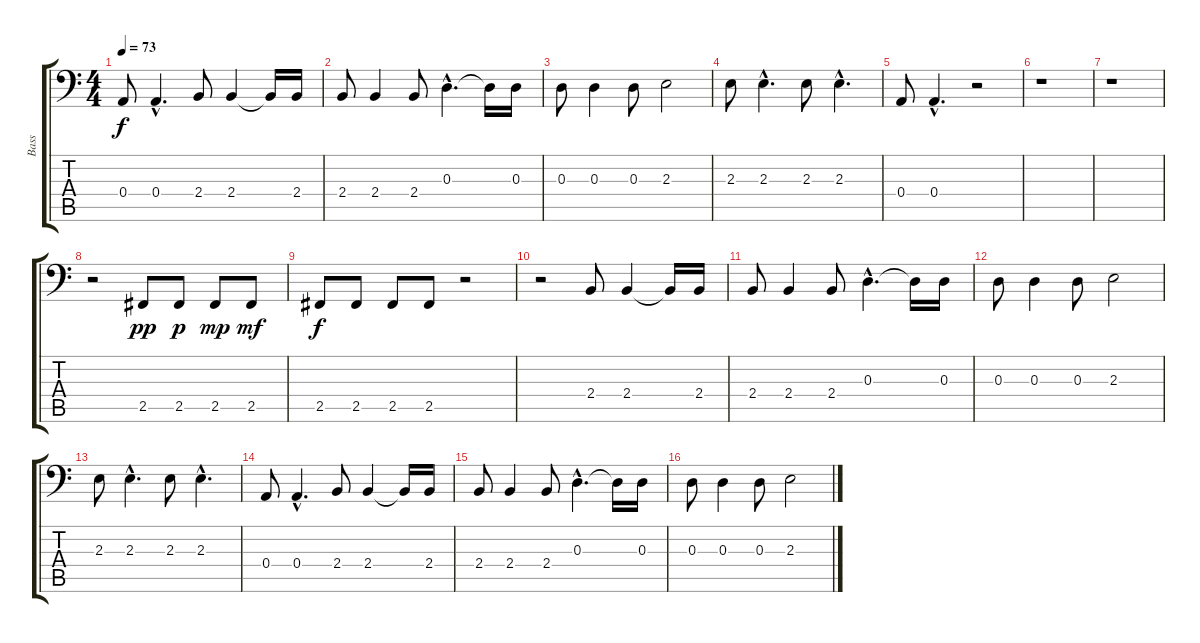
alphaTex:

\track ("Bass" "Bass") {instrument electricbassfinger}
\staff {score tabs}
\tuning (C3 G2 D2 A1 E1 B0) {hide}
\ts (4 4)
\tempo 73
\clef f4
\ks c
0.4.8{dy f} 0.4{hac}.4{d} 2.4.8 2.4.4 2.4{t}.16 2.4.16 |
2.4.8 2.4.4 2.4.8 0.3{hac}.4{d} 0.3{t}.16 0.3.16 |
0.3.8 0.3.4 0.3.8 2.3.2 |
2.3.8 2.3{hac}.4{d} 2.3.8 2.3{hac}.4{d} |
0.4.8 0.4{hac}.4{d} r.2 |
r.1 |
r.1 |
r.2 2.5.8{dy pp} 2.5.8{dy p} 2.5.8{dy mp} 2.5.8{dy mf} |
2.5.8{dy f} 2.5.8 2.5.8 2.5.8 r.2 |
r.2 2.4.8 2.4.4 2.4{t}.16 2.4.16 |
2.4.8 2.4.4 2.4.8 0.3{hac}.4{d} 0.3{t}.16 0.3.16 |
0.3.8 0.3.4 0.3.8 2.3.2 |
2.3.8 2.3{hac}.4{d} 2.3.8 2.3{hac}.4{d} |
0.4.8 0.4{hac}.4{d} 2.4.8 2.4.4 2.4{t}.16 2.4.16 |
2.4.8 2.4.4 2.4.8 0.3{hac}.4{d} 0.3{t}.16 0.3.16 |
0.3.8 0.3.4 0.3.8 2.3.2
